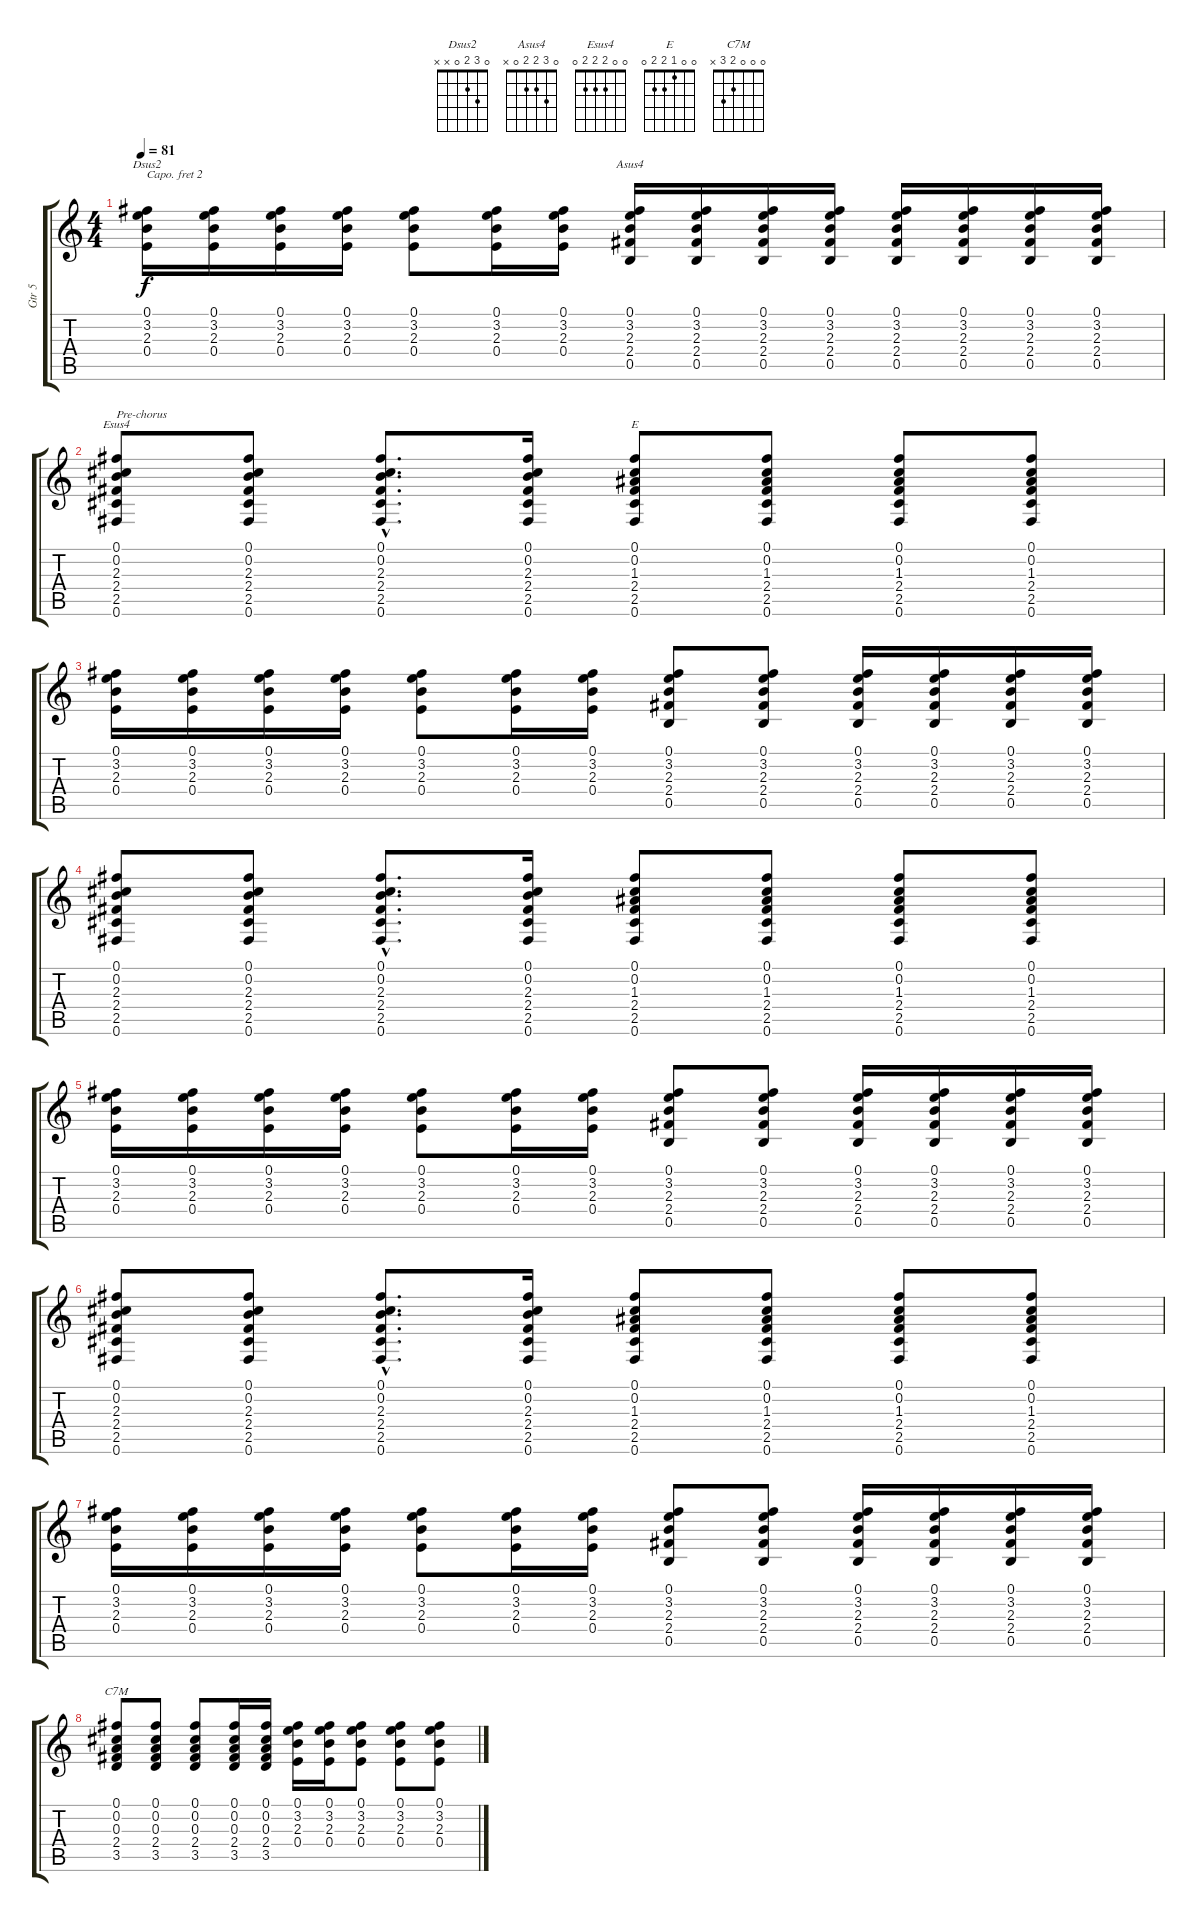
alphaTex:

\track ("Gtr 5" "Gtr 5") {instrument distortionguitar}
\staff {score tabs}
\capo 2
\tuning (E4 B3 G3 D3 A2 E2) {hide}
\chord ("Dsus2" 0 3 2 0 x x)
\chord ("Asus4" 0 3 2 2 0 x)
\chord ("Esus4" 0 0 2 2 2 0)
\chord ("E" 0 0 1 2 2 0)
\chord ("C7M" 0 0 0 2 3 x)
\ts (4 4)
\tempo 81
\clef g2
\ks c
(0.1 3.2 2.3 0.4).16{ch "Dsus2" dy f} (0.1 3.2 2.3 0.4).16 (0.1 3.2 2.3 0.4).16 (0.1 3.2 2.3 0.4).16 (0.1 3.2 2.3 0.4).8 (0.1 3.2 2.3 0.4).16 (0.1 3.2 2.3 0.4).16 (0.1 3.2 2.3 2.4 0.5).16{ch "Asus4"} (0.1 3.2 2.3 2.4 0.5).16 (0.1 3.2 2.3 2.4 0.5).16 (0.1 3.2 2.3 2.4 0.5).16 (0.1 3.2 2.3 2.4 0.5).16 (0.1 3.2 2.3 2.4 0.5).16 (0.1 3.2 2.3 2.4 0.5).16 (0.1 3.2 2.3 2.4 0.5).16 |
(0.1 0.2 2.3 2.4 2.5 0.6).8{ch "Esus4" txt "Pre-chorus"} (0.1 0.2 2.3 2.4 2.5 0.6).8 (0.1{hac} 0.2{hac} 2.3{hac} 2.4{hac} 2.5{hac} 0.6{hac}).8{d} (0.1 0.2 2.3 2.4 2.5 0.6).16 (0.1 0.2 1.3 2.4 2.5 0.6).8{ch "E"} (0.1 0.2 1.3 2.4 2.5 0.6).8 (0.1 0.2 1.3 2.4 2.5 0.6).8 (0.1 0.2 1.3 2.4 2.5 0.6).8 |
(0.1 3.2 2.3 0.4).16 (0.1 3.2 2.3 0.4).16 (0.1 3.2 2.3 0.4).16 (0.1 3.2 2.3 0.4).16 (0.1 3.2 2.3 0.4).8 (0.1 3.2 2.3 0.4).16 (0.1 3.2 2.3 0.4).16 (0.1 3.2 2.3 2.4 0.5).8 (0.1 3.2 2.3 2.4 0.5).8 (0.1 3.2 2.3 2.4 0.5).16 (0.1 3.2 2.3 2.4 0.5).16 (0.1 3.2 2.3 2.4 0.5).16 (0.1 3.2 2.3 2.4 0.5).16 |
(0.1 0.2 2.3 2.4 2.5 0.6).8 (0.1 0.2 2.3 2.4 2.5 0.6).8 (0.1{hac} 0.2{hac} 2.3{hac} 2.4{hac} 2.5{hac} 0.6{hac}).8{d} (0.1 0.2 2.3 2.4 2.5 0.6).16 (0.1 0.2 1.3 2.4 2.5 0.6).8 (0.1 0.2 1.3 2.4 2.5 0.6).8 (0.1 0.2 1.3 2.4 2.5 0.6).8 (0.1 0.2 1.3 2.4 2.5 0.6).8 |
(0.1 3.2 2.3 0.4).16 (0.1 3.2 2.3 0.4).16 (0.1 3.2 2.3 0.4).16 (0.1 3.2 2.3 0.4).16 (0.1 3.2 2.3 0.4).8 (0.1 3.2 2.3 0.4).16 (0.1 3.2 2.3 0.4).16 (0.1 3.2 2.3 2.4 0.5).8 (0.1 3.2 2.3 2.4 0.5).8 (0.1 3.2 2.3 2.4 0.5).16 (0.1 3.2 2.3 2.4 0.5).16 (0.1 3.2 2.3 2.4 0.5).16 (0.1 3.2 2.3 2.4 0.5).16 |
(0.1 0.2 2.3 2.4 2.5 0.6).8 (0.1 0.2 2.3 2.4 2.5 0.6).8 (0.1{hac} 0.2{hac} 2.3{hac} 2.4{hac} 2.5{hac} 0.6{hac}).8{d} (0.1 0.2 2.3 2.4 2.5 0.6).16 (0.1 0.2 1.3 2.4 2.5 0.6).8 (0.1 0.2 1.3 2.4 2.5 0.6).8 (0.1 0.2 1.3 2.4 2.5 0.6).8 (0.1 0.2 1.3 2.4 2.5 0.6).8 |
(0.1 3.2 2.3 0.4).16 (0.1 3.2 2.3 0.4).16 (0.1 3.2 2.3 0.4).16 (0.1 3.2 2.3 0.4).16 (0.1 3.2 2.3 0.4).8 (0.1 3.2 2.3 0.4).16 (0.1 3.2 2.3 0.4).16 (0.1 3.2 2.3 2.4 0.5).8 (0.1 3.2 2.3 2.4 0.5).8 (0.1 3.2 2.3 2.4 0.5).16 (0.1 3.2 2.3 2.4 0.5).16 (0.1 3.2 2.3 2.4 0.5).16 (0.1 3.2 2.3 2.4 0.5).16 |
(0.1 0.2 0.3 2.4 3.5).8{ch "C7M"} (0.1 0.2 0.3 2.4 3.5).8 (0.1 0.2 0.3 2.4 3.5).8 (0.1 0.2 0.3 2.4 3.5).16 (0.1 0.2 0.3 2.4 3.5).16 (0.1 3.2 2.3 0.4).16 (0.1 3.2 2.3 0.4).16 (0.1 3.2 2.3 0.4).8 (0.1 3.2 2.3 0.4).8 (0.1 3.2 2.3 0.4).8
